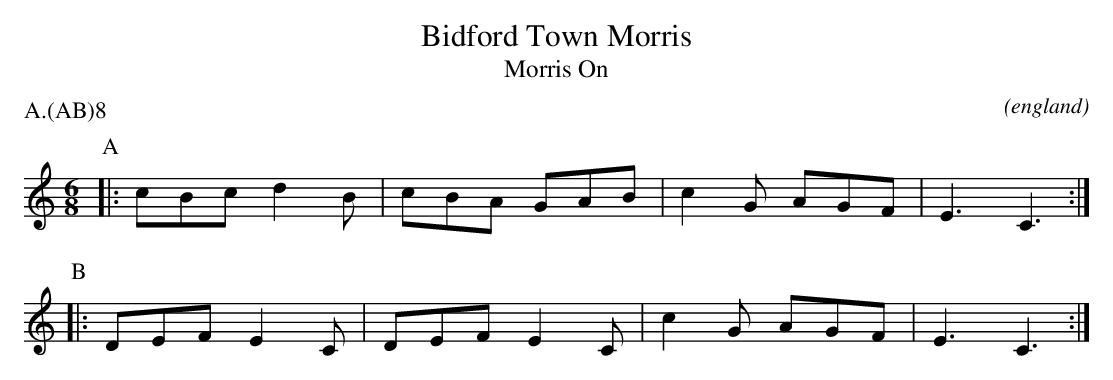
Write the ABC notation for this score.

X:1
T:Bidford Town Morris
O:england
M:6/8
T:Morris On
C:
P:A.(AB)8
K:C
P:A
|:\
cBc d2 B | cBA GAB  | c2 G AGF | E3 C3 :|
P:B
|: DEF E2 C | DEF E2 C | c2 G AGF | E3 C3 :|
